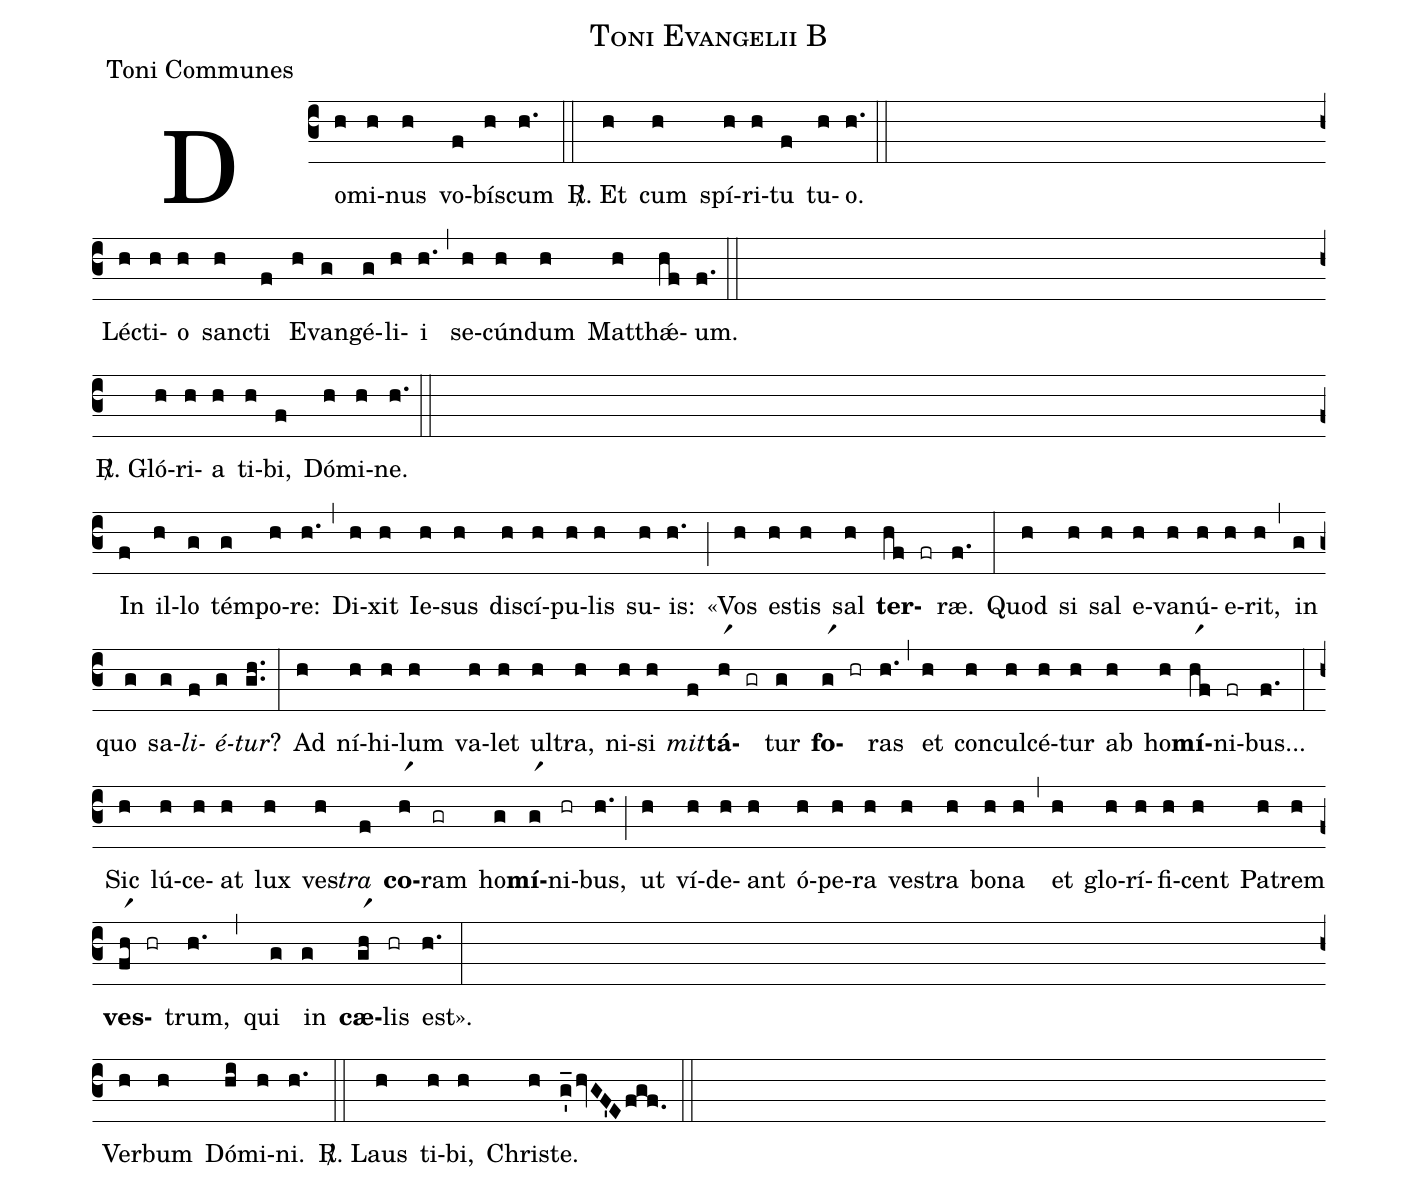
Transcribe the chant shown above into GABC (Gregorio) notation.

name:Toni Evangelii B;
office-part:Toni Communes;
%%
(c3) Do(h)mi(h)nus(h) vo(f)bís(h)cum(h.) (::) <sp>R/</sp>. Et(h) cum(h) spí(h)ri(h)tu(f) tu(h)o.(h.) (::Z) Léc(h)ti(h)o(h) sanc(h)ti(f) E(h)van(g)gé(g)li(h)i(h.) (,) se(h)cún(h)dum(h) Mat(h)thǽ(hf)um.(f.) (::Z) <sp>R/</sp>. Gló(h)ri(h)a(h) ti(h)bi,(f) Dó(h)mi(h)ne.(h.) (::Z)
In(f) il(h)lo(g) tém(g)po(h)re:(h.) (,) Di(h)xit(h) Ie(h)sus(h) di(h)scí(h)pu(h)lis(h) su(h)is:(h.) (;) «Vos(h) es(h)tis(h) sal(h) <b>ter</b>(hf)(fr)ræ.(f.) (:) Quod(h) si(h) sal(h) e(h)va(h)nú(h)e(h)rit,(h) (,) in(g) quo(g) sa(g)<i>li</i>(f)<i>é</i>(g)<i>tur</i>?(g.h.) (:) Ad(h) ní(h)hi(h)lum(h) va(h)let(h) ul(h)tra,(h) ni(h)si(h) <i>mit</i>(f)<b>tá</b>(hr1)(gr)tur(g) <b>fo</b>(gr1)(hr)ras(h.) (,) et(h) con(h)cul(h)cé(h)tur(h) ab(h) ho(h)<b>mí</b>(hr1f)ni(fr)bus...(f.) (:) Sic(h) lú(h)ce(h)at(h) lux(h) ves(h)<i>tra</i>(f) <b>co</b>(hr1)ram(gr) ho(g)<b>mí</b>(gr1)ni(hr)bus,(h.) (;) ut(h) ví(h)de(h)ant(h) ó(h)pe(h)ra(h) ves(h)tra(h) bo(h)na(h) (,) et(h) glo(h)rí(h)fi(h)cent(h) Pa(h)trem(h) <b>ves</b>(fhr1)(hr)trum,(h.) (,) qui(g) in(g) <b>cæ</b>(ghr1)lis(hr) est».(h.) (:Z) Ver(h)bum(h) Dó(hi)mi(h)ni.(h.) (::) <sp>R/</sp>. Laus(h) ti(h)bi,(h) Chris(h)te.(g'_/hvGF'E/fgf.) (::)
